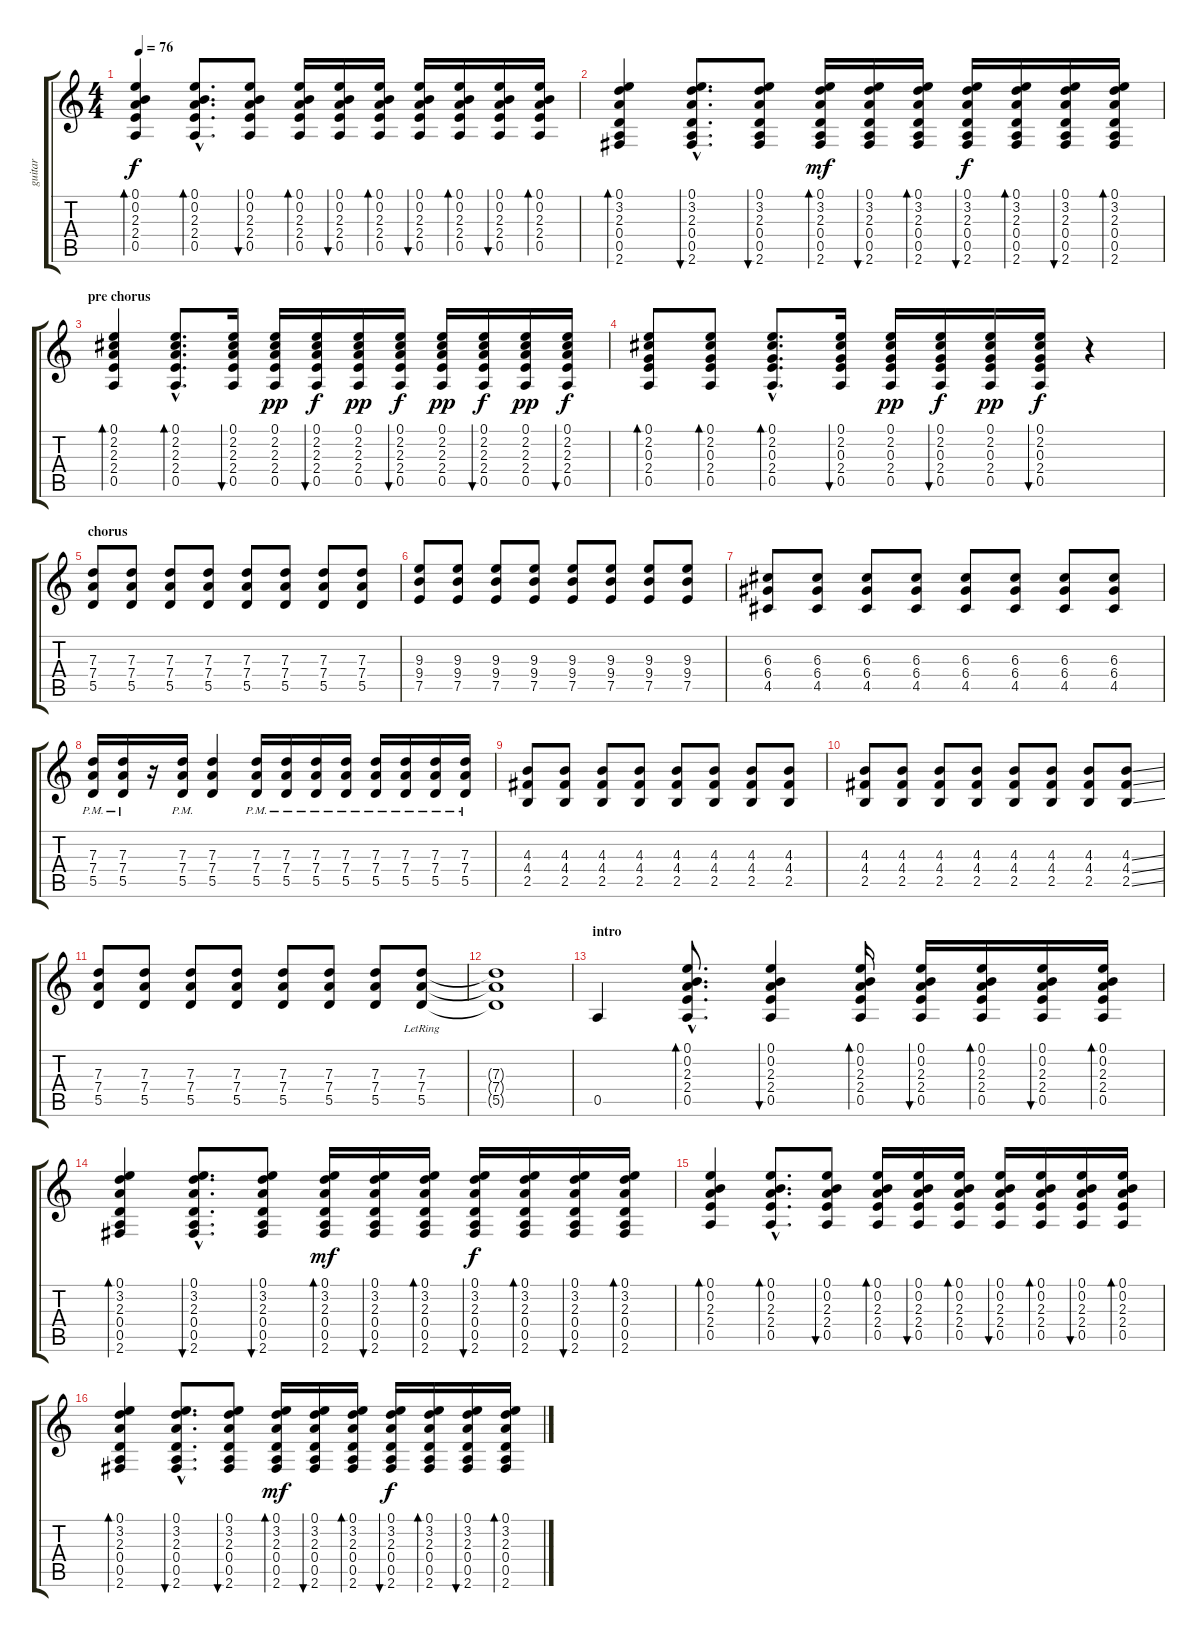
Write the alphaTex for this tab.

\track ("guitar" "guitar") {instrument acousticguitarsteel}
\staff {score tabs}
\tuning (E4 B3 G3 D3 A2 E2) {hide}
\ts (4 4)
\tempo 76
\clef g2
\ks c
(0.1 0.2 2.3 2.4 0.5).4{bd 30 dy f} (0.1{hac} 0.2{hac} 2.3{hac} 2.4{hac} 0.5{hac}).8{d bd 30} (0.1 0.2 2.3 2.4 0.5).8{bu 30} (0.1 0.2 2.3 2.4 0.5).16{bd 30} (0.1 0.2 2.3 2.4 0.5).16{bu 30} (0.1 0.2 2.3 2.4 0.5).16{bd 30} (0.1 0.2 2.3 2.4 0.5).16{bu 30} (0.1 0.2 2.3 2.4 0.5).16{bd 30} (0.1 0.2 2.3 2.4 0.5).16{bu 30} (0.1 0.2 2.3 2.4 0.5).16{bd 30} |
(0.1 3.2 2.3 0.4 0.5 2.6).4{bd 30} (0.1{hac} 3.2{hac} 2.3{hac} 0.4{hac} 0.5{hac} 2.6{hac}).8{d bu 30} (0.1 3.2 2.3 0.4 0.5 2.6).8{bu 30} (0.1 3.2 2.3 0.4 0.5 2.6).16{bd 30 dy mf} (0.1 3.2 2.3 0.4 0.5 2.6).16{bu 30} (0.1 3.2 2.3 0.4 0.5 2.6).16{bd 30} (0.1 3.2 2.3 0.4 0.5 2.6).16{bu 30 dy f} (0.1 3.2 2.3 0.4 0.5 2.6).16{bd 30} (0.1 3.2 2.3 0.4 0.5 2.6).16{bu 30} (0.1 3.2 2.3 0.4 0.5 2.6).16{bd 30} |
\section ("" "pre chorus")
(0.1 2.2 2.3 2.4 0.5).4{bd 30} (0.1{hac} 2.2{hac} 2.3{hac} 2.4{hac} 0.5{hac}).8{d bd 30} (0.1 2.2 2.3 2.4 0.5).16{bu 30} (0.1 2.2 2.3 2.4 0.5).16{dy pp} (0.1 2.2 2.3 2.4 0.5).16{bu 30 dy f} (0.1 2.2 2.3 2.4 0.5).16{dy pp} (0.1 2.2 2.3 2.4 0.5).16{bu 30 dy f} (0.1 2.2 2.3 2.4 0.5).16{dy pp} (0.1 2.2 2.3 2.4 0.5).16{bu 30 dy f} (0.1 2.2 2.3 2.4 0.5).16{dy pp} (0.1 2.2 2.3 2.4 0.5).16{bu 30 dy f} |
(0.1 2.2 0.3 2.4 0.5).8{bd 30} (0.1 2.2 0.3 2.4 0.5).8{bd 30} (0.1{hac} 2.2{hac} 0.3{hac} 2.4{hac} 0.5{hac}).8{d bd 30} (0.1 2.2 0.3 2.4 0.5).16{bu 30} (0.1 2.2 0.3 2.4 0.5).16{dy pp} (0.1 2.2 0.3 2.4 0.5).16{bu 30 dy f} (0.1 2.2 0.3 2.4 0.5).16{dy pp} (0.1 2.2 0.3 2.4 0.5).16{bu 30 dy f} r.4 |
\section ("" "chorus")
(7.3 7.4 5.5).8{volume 12 instrument distortionguitar} (7.3 7.4 5.5).8 (7.3 7.4 5.5).8 (7.3 7.4 5.5).8 (7.3 7.4 5.5).8 (7.3 7.4 5.5).8 (7.3 7.4 5.5).8 (7.3 7.4 5.5).8 |
(9.3 9.4 7.5).8 (9.3 9.4 7.5).8 (9.3 9.4 7.5).8 (9.3 9.4 7.5).8 (9.3 9.4 7.5).8 (9.3 9.4 7.5).8 (9.3 9.4 7.5).8 (9.3 9.4 7.5).8 |
(6.3 6.4 4.5).8 (6.3 6.4 4.5).8 (6.3 6.4 4.5).8 (6.3 6.4 4.5).8 (6.3 6.4 4.5).8 (6.3 6.4 4.5).8 (6.3 6.4 4.5).8 (6.3 6.4 4.5).8 |
(7.3{pm} 7.4{pm} 5.5{pm}).16 (7.3{pm} 7.4{pm} 5.5{pm}).16 r.16 (7.3{pm} 7.4{pm} 5.5{pm}).16 (7.3 7.4 5.5).4 (7.3{pm} 7.4{pm} 5.5{pm}).16 (7.3{pm} 7.4{pm} 5.5{pm}).16 (7.3{pm} 7.4{pm} 5.5{pm}).16 (7.3{pm} 7.4{pm} 5.5{pm}).16 (7.3{pm} 7.4{pm} 5.5{pm}).16 (7.3{pm} 7.4{pm} 5.5{pm}).16 (7.3{pm} 7.4{pm} 5.5{pm}).16 (7.3{pm} 7.4{pm} 5.5{pm}).16 |
(4.3 4.4 2.5).8 (4.3 4.4 2.5).8 (4.3 4.4 2.5).8 (4.3 4.4 2.5).8 (4.3 4.4 2.5).8 (4.3 4.4 2.5).8 (4.3 4.4 2.5).8 (4.3 4.4 2.5).8 |
(4.3 4.4 2.5).8 (4.3 4.4 2.5).8 (4.3 4.4 2.5).8 (4.3 4.4 2.5).8 (4.3 4.4 2.5).8 (4.3 4.4 2.5).8 (4.3 4.4 2.5).8 (4.3{ss} 4.4{ss} 2.5{ss}).8 |
(7.3 7.4 5.5).8 (7.3 7.4 5.5).8 (7.3 7.4 5.5).8 (7.3 7.4 5.5).8 (7.3 7.4 5.5).8 (7.3 7.4 5.5).8 (7.3 7.4 5.5).8 (7.3{lr} 7.4{lr} 5.5{lr}).8 |
(7.3{t} 7.4{t} 5.5{t}).1 |
\section ("" "intro")
0.5.4{volume 7 instrument acousticguitarsteel} (0.1{hac} 0.2{hac} 2.3{hac} 2.4{hac} 0.5{hac}).8{d bd 30} (0.1 0.2 2.3 2.4 0.5).4{bu 30} (0.1 0.2 2.3 2.4 0.5).16{bd 30} (0.1 0.2 2.3 2.4 0.5).16{bu 30} (0.1 0.2 2.3 2.4 0.5).16{bd 30} (0.1 0.2 2.3 2.4 0.5).16{bu 30} (0.1 0.2 2.3 2.4 0.5).16{bd 30} |
(0.1 3.2 2.3 0.4 0.5 2.6).4{bd 30} (0.1{hac} 3.2{hac} 2.3{hac} 0.4{hac} 0.5{hac} 2.6{hac}).8{d bu 30} (0.1 3.2 2.3 0.4 0.5 2.6).8{bu 30} (0.1 3.2 2.3 0.4 0.5 2.6).16{bd 30 dy mf} (0.1 3.2 2.3 0.4 0.5 2.6).16{bu 30} (0.1 3.2 2.3 0.4 0.5 2.6).16{bd 30} (0.1 3.2 2.3 0.4 0.5 2.6).16{bu 30 dy f} (0.1 3.2 2.3 0.4 0.5 2.6).16{bd 30} (0.1 3.2 2.3 0.4 0.5 2.6).16{bu 30} (0.1 3.2 2.3 0.4 0.5 2.6).16{bd 30} |
(0.1 0.2 2.3 2.4 0.5).4{bd 30} (0.1{hac} 0.2{hac} 2.3{hac} 2.4{hac} 0.5{hac}).8{d bd 30} (0.1 0.2 2.3 2.4 0.5).8{bu 30} (0.1 0.2 2.3 2.4 0.5).16{bd 30} (0.1 0.2 2.3 2.4 0.5).16{bu 30} (0.1 0.2 2.3 2.4 0.5).16{bd 30} (0.1 0.2 2.3 2.4 0.5).16{bu 30} (0.1 0.2 2.3 2.4 0.5).16{bd 30} (0.1 0.2 2.3 2.4 0.5).16{bu 30} (0.1 0.2 2.3 2.4 0.5).16{bd 30} |
(0.1 3.2 2.3 0.4 0.5 2.6).4{bd 30} (0.1{hac} 3.2{hac} 2.3{hac} 0.4{hac} 0.5{hac} 2.6{hac}).8{d bu 30} (0.1 3.2 2.3 0.4 0.5 2.6).8{bu 30} (0.1 3.2 2.3 0.4 0.5 2.6).16{bd 30 dy mf} (0.1 3.2 2.3 0.4 0.5 2.6).16{bu 30} (0.1 3.2 2.3 0.4 0.5 2.6).16{bd 30} (0.1 3.2 2.3 0.4 0.5 2.6).16{bu 30 dy f} (0.1 3.2 2.3 0.4 0.5 2.6).16{bd 30} (0.1 3.2 2.3 0.4 0.5 2.6).16{bu 30} (0.1 3.2 2.3 0.4 0.5 2.6).16{bd 30}
